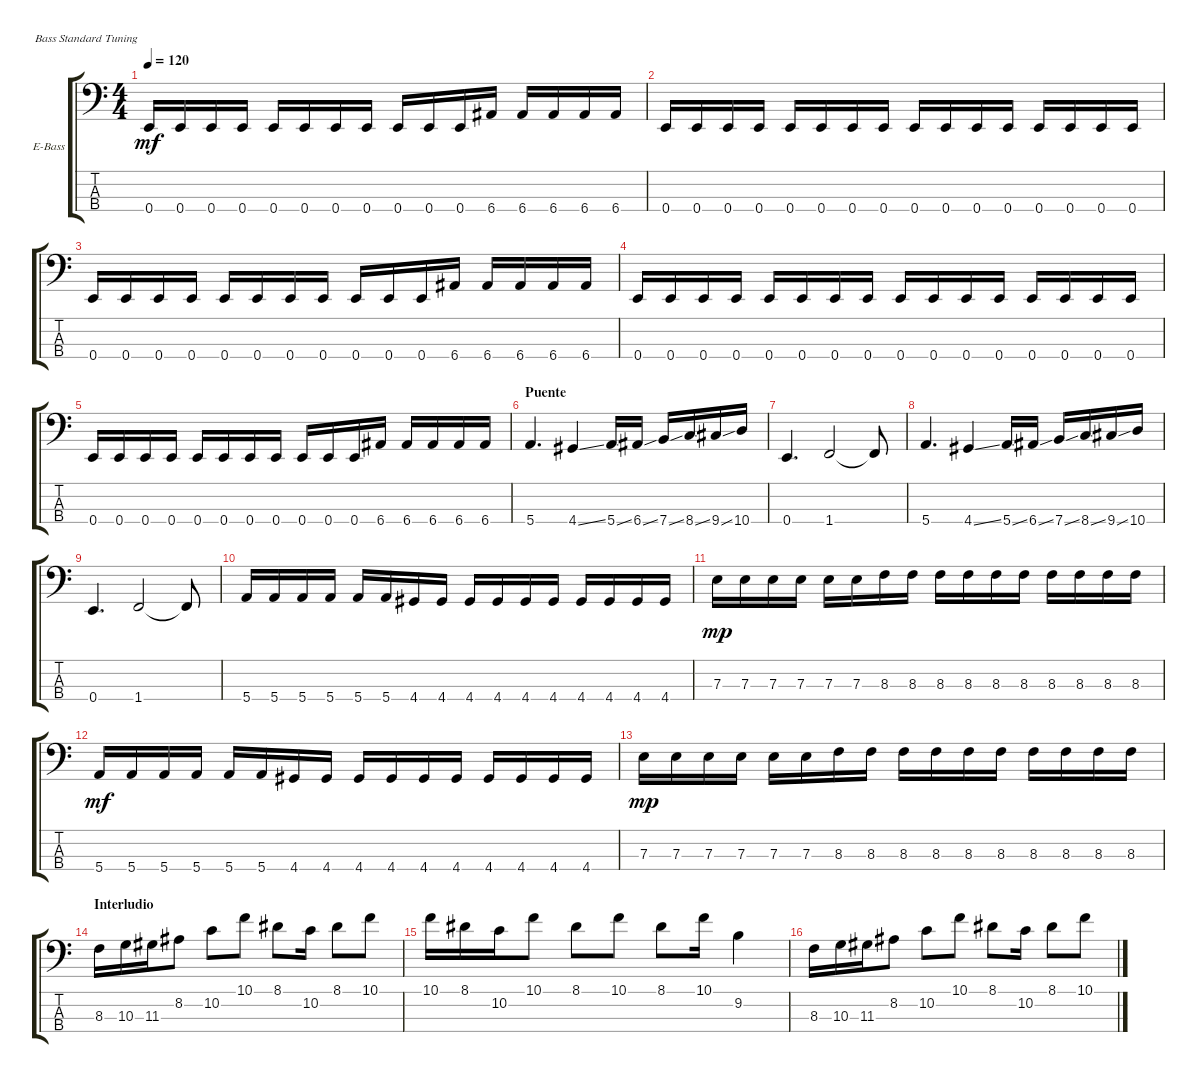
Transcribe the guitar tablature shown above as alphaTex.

\bracketExtendMode groupsimilarinstruments
\firstSystemTrackNameOrientation horizontal
\otherSystemsTrackNameOrientation horizontal
\track ("Electric Bass" "E-Bass") {instrument electricbassfinger}
\staff {score tabs}
\tuning (G2 D2 A1 E1)
\ts (4 4)
\tempo 120
\clef f4
\ks c
0.4.16{dy mf} 0.4.16 0.4.16 0.4.16 0.4.16 0.4.16 0.4.16 0.4.16 0.4.16 0.4.16 0.4.16 6.4.16 6.4.16 6.4.16 6.4.16 6.4.16 |
0.4.16 0.4.16 0.4.16 0.4.16 0.4.16 0.4.16 0.4.16 0.4.16 0.4.16 0.4.16 0.4.16 0.4.16 0.4.16 0.4.16 0.4.16 0.4.16 |
0.4.16 0.4.16 0.4.16 0.4.16 0.4.16 0.4.16 0.4.16 0.4.16 0.4.16 0.4.16 0.4.16 6.4.16 6.4.16 6.4.16 6.4.16 6.4.16 |
0.4.16 0.4.16 0.4.16 0.4.16 0.4.16 0.4.16 0.4.16 0.4.16 0.4.16 0.4.16 0.4.16 0.4.16 0.4.16 0.4.16 0.4.16 0.4.16 |
0.4.16 0.4.16 0.4.16 0.4.16 0.4.16 0.4.16 0.4.16 0.4.16 0.4.16 0.4.16 0.4.16 6.4.16 6.4.16 6.4.16 6.4.16 6.4.16 |
\section ("" "Puente")
5.4.4{d} 4.4{ss}.4 5.4{ss}.16 6.4{ss}.16 7.4{ss}.16 8.4{ss}.16 9.4{ss}.16 10.4.16 |
0.4.4{d} 1.4.2 1.4{t}.8 |
5.4.4{d} 4.4{ss}.4 5.4{ss}.16 6.4{ss}.16 7.4{ss}.16 8.4{ss}.16 9.4{ss}.16 10.4.16 |
0.4.4{d} 1.4.2 1.4{t}.8 |
5.4.16 5.4.16 5.4.16 5.4.16 5.4.16 5.4.16 4.4.16 4.4.16 4.4.16 4.4.16 4.4.16 4.4.16 4.4.16 4.4.16 4.4.16 4.4.16 |
7.3.16{dy mp} 7.3.16 7.3.16 7.3.16 7.3.16 7.3.16 8.3.16 8.3.16 8.3.16 8.3.16 8.3.16 8.3.16 8.3.16 8.3.16 8.3.16 8.3.16 |
5.4.16{dy mf} 5.4.16 5.4.16 5.4.16 5.4.16 5.4.16 4.4.16 4.4.16 4.4.16 4.4.16 4.4.16 4.4.16 4.4.16 4.4.16 4.4.16 4.4.16 |
7.3.16{dy mp} 7.3.16 7.3.16 7.3.16 7.3.16 7.3.16 8.3.16 8.3.16 8.3.16 8.3.16 8.3.16 8.3.16 8.3.16 8.3.16 8.3.16 8.3.16 |
\section ("" "Interludio")
8.3.16 10.3.16 11.3.16 8.2.8 10.2.8 10.1.8 8.1.8 10.2.16 8.1.8 10.1.8 |
10.1.16 8.1.16 10.2.16 10.1.8 8.1.8 10.1.8 8.1.8 10.1.16 9.2.4 |
8.3.16 10.3.16 11.3.16 8.2.8 10.2.8 10.1.8 8.1.8 10.2.16 8.1.8 10.1.8
